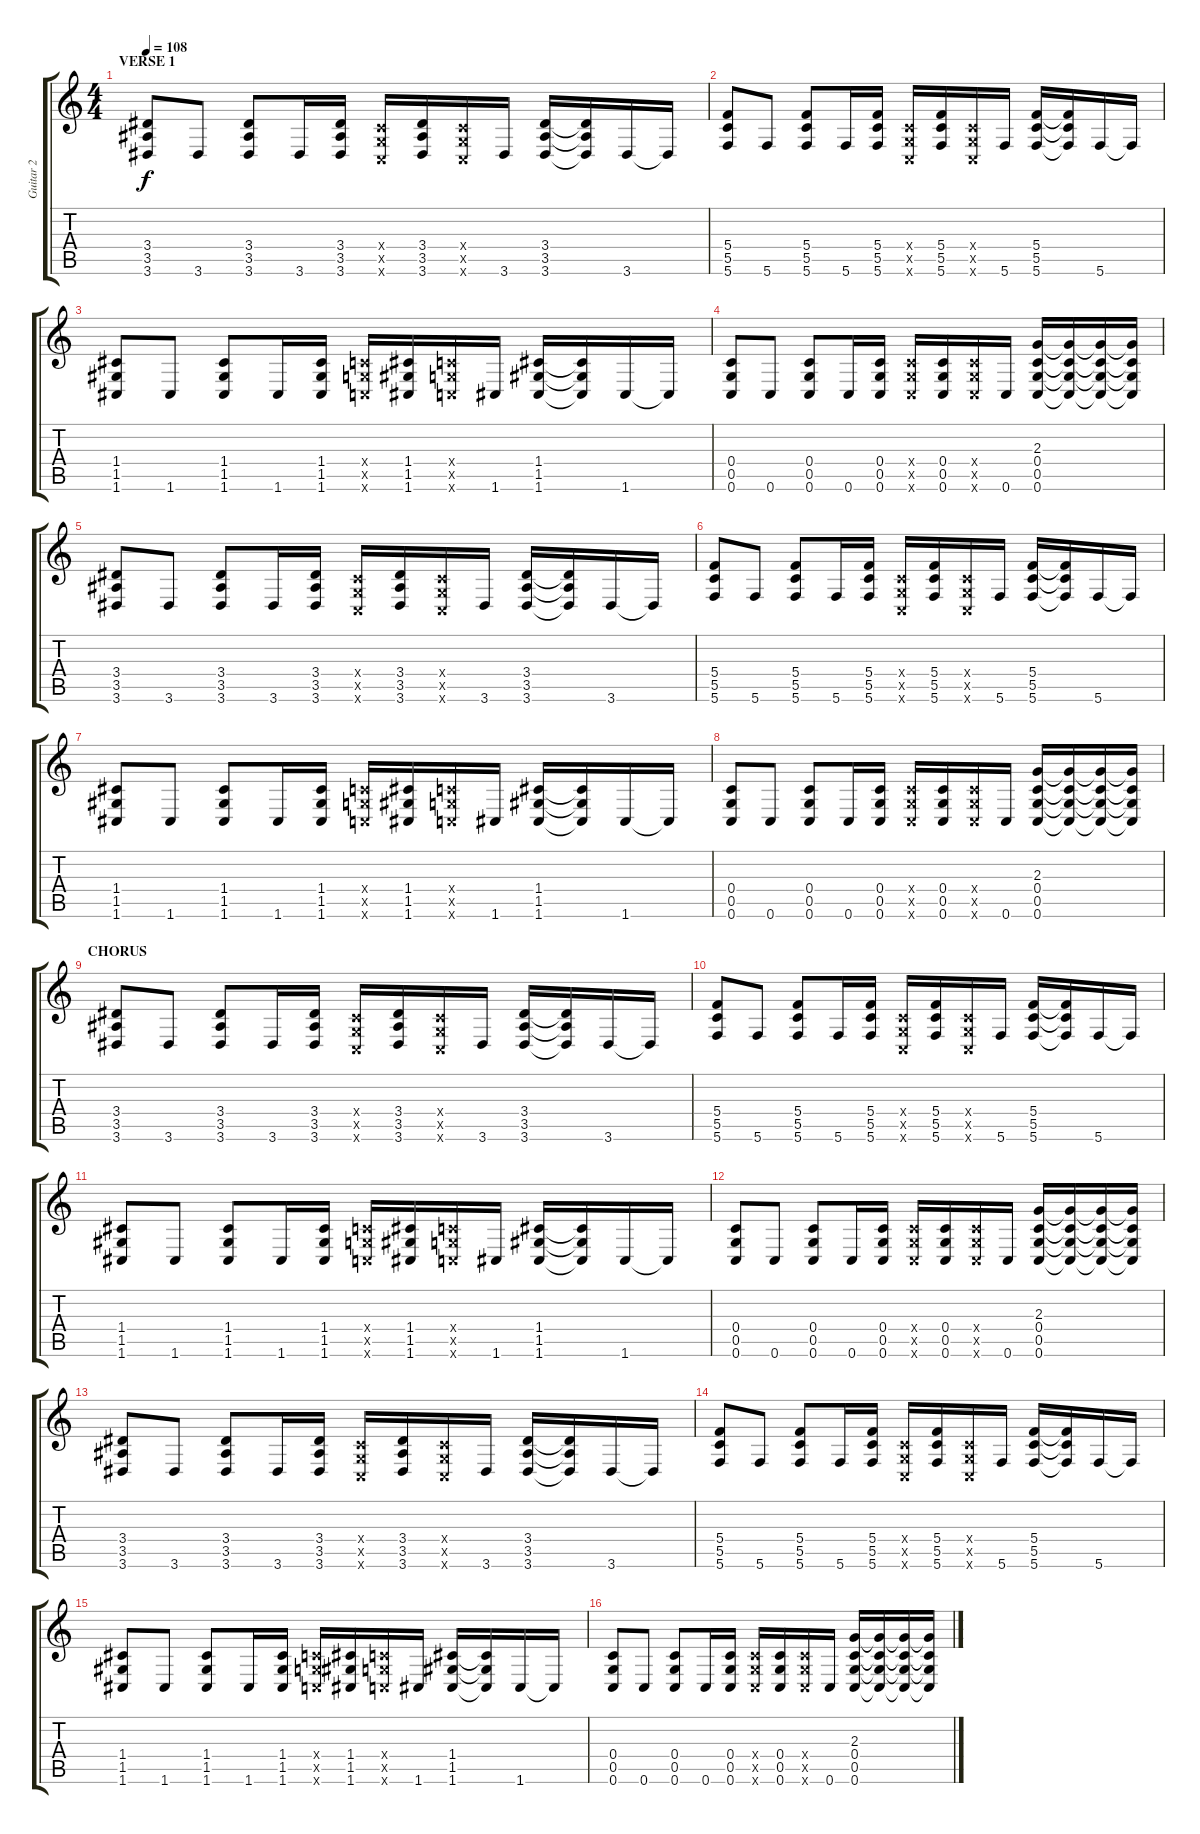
\track ("Guitar 2" "Guitar 2") {instrument distortionguitar}
\staff {score tabs}
\tuning (D4 A3 F3 C3 G2 C2) {hide}
\ts (4 4)
\section ("" "VERSE 1")
\tempo 108
\clef g2
\ks c
(3.4 3.5 3.6).8{dy f} 3.6.8 (3.4 3.5 3.6).8 3.6.16 (3.4 3.5 3.6).16 (0.4{x} 0.5{x} 0.6{x}).16 (3.4 3.5 3.6).16 (0.4{x} 0.5{x} 0.6{x}).16 3.6.16 (3.4 3.5 3.6).16 (3.4{t} 3.5{t} 3.6{t}).16 3.6.16 3.6{t}.16 |
(5.4 5.5 5.6).8 5.6.8 (5.4 5.5 5.6).8 5.6.16 (5.4 5.5 5.6).16 (0.4{x} 0.5{x} 0.6{x}).16 (5.4 5.5 5.6).16 (0.4{x} 0.5{x} 0.6{x}).16 5.6.16 (5.4 5.5 5.6).16 (5.4{t} 5.5{t} 5.6{t}).16 5.6.16 5.6{t}.16 |
(1.4 1.5 1.6).8 1.6.8 (1.4 1.5 1.6).8 1.6.16 (1.4 1.5 1.6).16 (0.4{x} 0.5{x} 0.6{x}).16 (1.4 1.5 1.6).16 (0.4{x} 0.5{x} 0.6{x}).16 1.6.16 (1.4 1.5 1.6).16 (1.4{t} 1.5{t} 1.6{t}).16 1.6.16 1.6{t}.16 |
(0.4 0.5 0.6).8 0.6.8 (0.4 0.5 0.6).8 0.6.16 (0.4 0.5 0.6).16 (0.4{x} 0.5{x} 0.6{x}).16 (0.4 0.5 0.6).16 (0.4{x} 0.5{x} 0.6{x}).16 0.6.16 (2.3 0.4 0.5 0.6).16 (2.3{t} 0.4{t} 0.5{t} 0.6{t}).16 (2.3{t} 0.4{t} 0.5{t} 0.6{t}).16 (2.3{t} 0.4{t} 0.5{t} 0.6{t}).16 |
(3.4 3.5 3.6).8 3.6.8 (3.4 3.5 3.6).8 3.6.16 (3.4 3.5 3.6).16 (0.4{x} 0.5{x} 0.6{x}).16 (3.4 3.5 3.6).16 (0.4{x} 0.5{x} 0.6{x}).16 3.6.16 (3.4 3.5 3.6).16 (3.4{t} 3.5{t} 3.6{t}).16 3.6.16 3.6{t}.16 |
(5.4 5.5 5.6).8 5.6.8 (5.4 5.5 5.6).8 5.6.16 (5.4 5.5 5.6).16 (0.4{x} 0.5{x} 0.6{x}).16 (5.4 5.5 5.6).16 (0.4{x} 0.5{x} 0.6{x}).16 5.6.16 (5.4 5.5 5.6).16 (5.4{t} 5.5{t} 5.6{t}).16 5.6.16 5.6{t}.16 |
(1.4 1.5 1.6).8 1.6.8 (1.4 1.5 1.6).8 1.6.16 (1.4 1.5 1.6).16 (0.4{x} 0.5{x} 0.6{x}).16 (1.4 1.5 1.6).16 (0.4{x} 0.5{x} 0.6{x}).16 1.6.16 (1.4 1.5 1.6).16 (1.4{t} 1.5{t} 1.6{t}).16 1.6.16 1.6{t}.16 |
(0.4 0.5 0.6).8 0.6.8 (0.4 0.5 0.6).8 0.6.16 (0.4 0.5 0.6).16 (0.4{x} 0.5{x} 0.6{x}).16 (0.4 0.5 0.6).16 (0.4{x} 0.5{x} 0.6{x}).16 0.6.16 (2.3 0.4 0.5 0.6).16 (2.3{t} 0.4{t} 0.5{t} 0.6{t}).16 (2.3{t} 0.4{t} 0.5{t} 0.6{t}).16 (2.3{t} 0.4{t} 0.5{t} 0.6{t}).16 |
\section ("" "CHORUS")
(3.4 3.5 3.6).8 3.6.8 (3.4 3.5 3.6).8 3.6.16 (3.4 3.5 3.6).16 (0.4{x} 0.5{x} 0.6{x}).16 (3.4 3.5 3.6).16 (0.4{x} 0.5{x} 0.6{x}).16 3.6.16 (3.4 3.5 3.6).16 (3.4{t} 3.5{t} 3.6{t}).16 3.6.16 3.6{t}.16 |
(5.4 5.5 5.6).8 5.6.8 (5.4 5.5 5.6).8 5.6.16 (5.4 5.5 5.6).16 (0.4{x} 0.5{x} 0.6{x}).16 (5.4 5.5 5.6).16 (0.4{x} 0.5{x} 0.6{x}).16 5.6.16 (5.4 5.5 5.6).16 (5.4{t} 5.5{t} 5.6{t}).16 5.6.16 5.6{t}.16 |
(1.4 1.5 1.6).8 1.6.8 (1.4 1.5 1.6).8 1.6.16 (1.4 1.5 1.6).16 (0.4{x} 0.5{x} 0.6{x}).16 (1.4 1.5 1.6).16 (0.4{x} 0.5{x} 0.6{x}).16 1.6.16 (1.4 1.5 1.6).16 (1.4{t} 1.5{t} 1.6{t}).16 1.6.16 1.6{t}.16 |
(0.4 0.5 0.6).8 0.6.8 (0.4 0.5 0.6).8 0.6.16 (0.4 0.5 0.6).16 (0.4{x} 0.5{x} 0.6{x}).16 (0.4 0.5 0.6).16 (0.4{x} 0.5{x} 0.6{x}).16 0.6.16 (2.3 0.4 0.5 0.6).16 (2.3{t} 0.4{t} 0.5{t} 0.6{t}).16 (2.3{t} 0.4{t} 0.5{t} 0.6{t}).16 (2.3{t} 0.4{t} 0.5{t} 0.6{t}).16 |
(3.4 3.5 3.6).8 3.6.8 (3.4 3.5 3.6).8 3.6.16 (3.4 3.5 3.6).16 (0.4{x} 0.5{x} 0.6{x}).16 (3.4 3.5 3.6).16 (0.4{x} 0.5{x} 0.6{x}).16 3.6.16 (3.4 3.5 3.6).16 (3.4{t} 3.5{t} 3.6{t}).16 3.6.16 3.6{t}.16 |
(5.4 5.5 5.6).8 5.6.8 (5.4 5.5 5.6).8 5.6.16 (5.4 5.5 5.6).16 (0.4{x} 0.5{x} 0.6{x}).16 (5.4 5.5 5.6).16 (0.4{x} 0.5{x} 0.6{x}).16 5.6.16 (5.4 5.5 5.6).16 (5.4{t} 5.5{t} 5.6{t}).16 5.6.16 5.6{t}.16 |
(1.4 1.5 1.6).8 1.6.8 (1.4 1.5 1.6).8 1.6.16 (1.4 1.5 1.6).16 (0.4{x} 0.5{x} 0.6{x}).16 (1.4 1.5 1.6).16 (0.4{x} 0.5{x} 0.6{x}).16 1.6.16 (1.4 1.5 1.6).16 (1.4{t} 1.5{t} 1.6{t}).16 1.6.16 1.6{t}.16 |
(0.4 0.5 0.6).8 0.6.8 (0.4 0.5 0.6).8 0.6.16 (0.4 0.5 0.6).16 (0.4{x} 0.5{x} 0.6{x}).16 (0.4 0.5 0.6).16 (0.4{x} 0.5{x} 0.6{x}).16 0.6.16 (2.3 0.4 0.5 0.6).16 (2.3{t} 0.4{t} 0.5{t} 0.6{t}).16 (2.3{t} 0.4{t} 0.5{t} 0.6{t}).16 (2.3{t} 0.4{t} 0.5{t} 0.6{t}).16
